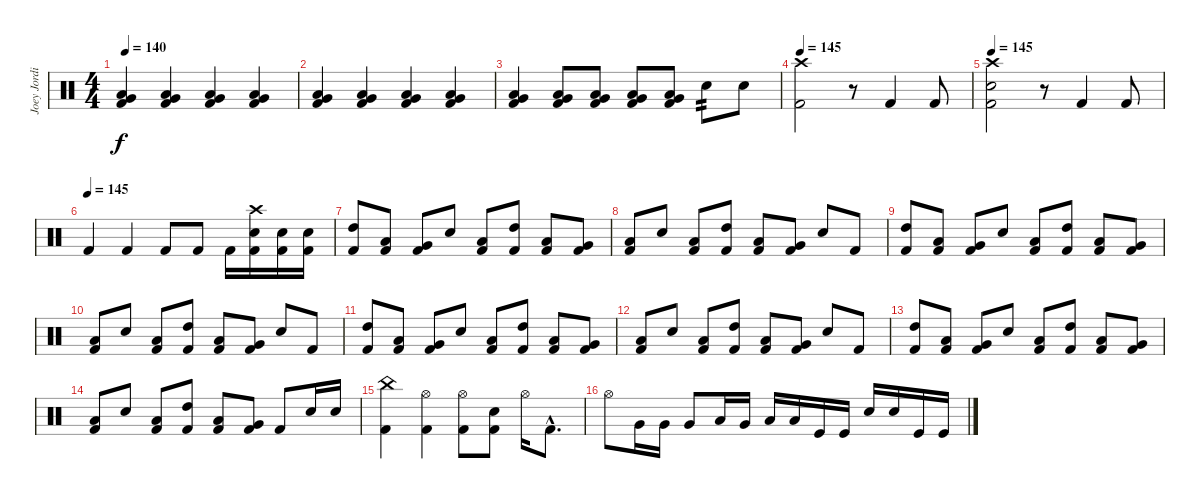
\track ("Joey Jordison" "Joey Jordi") {instrument percussion}
\staff {score}
\articulation defaults
\ts (4 4)
\tempo 140
\clef neutral
\ks c
("Kick (hit) 2" "Very Low Tom (hit)" "Low Tom (hit)").4{dy f} ("Kick (hit) 2" "Very Low Tom (hit)" "Low Tom (hit)").4 ("Kick (hit) 2" "Very Low Tom (hit)" "Low Tom (hit)").4 ("Kick (hit) 2" "Very Low Tom (hit)" "Low Tom (hit)").4 |
("Kick (hit) 2" "Very Low Tom (hit)" "Low Tom (hit)").4 ("Kick (hit) 2" "Very Low Tom (hit)" "Low Tom (hit)").4 ("Kick (hit) 2" "Very Low Tom (hit)" "Low Tom (hit)").4 ("Kick (hit) 2" "Very Low Tom (hit)" "Low Tom (hit)").4 |
("Kick (hit) 2" "Very Low Tom (hit)" "Low Tom (hit)").4 ("Kick (hit) 2" "Very Low Tom (hit)" "Low Tom (hit)").8 ("Kick (hit) 2" "Very Low Tom (hit)" "Low Tom (hit)").8 ("Kick (hit) 2" "Very Low Tom (hit)" "Low Tom (hit)").8 ("Kick (hit) 2" "Very Low Tom (hit)" "Low Tom (hit)").8 "Electric Snare (hit)".8{tp 2} "Electric Snare (hit)".8 |
\tempo 145
("Crash high (hit)" "Kick (hit) 2").2 r.8 "Kick (hit) 2".4 "Kick (hit) 2".8 |
\tempo 145
("Crash high (hit)" "Electric Snare (hit)" "Kick (hit) 2").2 r.8 "Kick (hit) 2".4 "Kick (hit) 2".8 |
\tempo (145)
"Kick (hit) 2".4 "Kick (hit) 2".4 "Kick (hit) 2".8 "Kick (hit) 2".8 "Kick (hit) 2".16 ("Crash high (hit)" "Electric Snare (hit)" "Kick (hit) 2").16 ("Electric Snare (hit)" "Kick (hit) 2").16 ("Electric Snare (hit)" "Kick (hit) 2").16 |
("High Tom (hit)" "Kick (hit) 2").8 ("Low Tom (hit)" "Kick (hit) 2").8 ("Very Low Tom (hit)" "Kick (hit) 2").8 "Electric Snare (hit)".8 ("Low Tom (hit)" "Kick (hit) 2").8 ("High Tom (hit)" "Kick (hit) 2").8 ("Low Tom (hit)" "Kick (hit) 2").8 ("Very Low Tom (hit)" "Kick (hit) 2").8 |
("Low Tom (hit)" "Kick (hit) 2").8 "Electric Snare (hit)".8 ("Low Tom (hit)" "Kick (hit) 2").8 ("High Tom (hit)" "Kick (hit) 2").8 ("Low Tom (hit)" "Kick (hit) 2").8 ("Very Low Tom (hit)" "Kick (hit) 2").8 "Electric Snare (hit)".8 "Kick (hit) 2".8 |
("High Tom (hit)" "Kick (hit) 2").8 ("Low Tom (hit)" "Kick (hit) 2").8 ("Very Low Tom (hit)" "Kick (hit) 2").8 "Electric Snare (hit)".8 ("Low Tom (hit)" "Kick (hit) 2").8 ("High Tom (hit)" "Kick (hit) 2").8 ("Low Tom (hit)" "Kick (hit) 2").8 ("Very Low Tom (hit)" "Kick (hit) 2").8 |
("Low Tom (hit)" "Kick (hit) 2").8 "Electric Snare (hit)".8 ("Low Tom (hit)" "Kick (hit) 2").8 ("High Tom (hit)" "Kick (hit) 2").8 ("Low Tom (hit)" "Kick (hit) 2").8 ("Very Low Tom (hit)" "Kick (hit) 2").8 "Electric Snare (hit)".8 "Kick (hit) 2".8 |
("High Tom (hit)" "Kick (hit) 2").8 ("Low Tom (hit)" "Kick (hit) 2").8 ("Very Low Tom (hit)" "Kick (hit) 2").8 "Electric Snare (hit)".8 ("Low Tom (hit)" "Kick (hit) 2").8 ("High Tom (hit)" "Kick (hit) 2").8 ("Low Tom (hit)" "Kick (hit) 2").8 ("Very Low Tom (hit)" "Kick (hit) 2").8 |
("Low Tom (hit)" "Kick (hit) 2").8 "Electric Snare (hit)".8 ("Low Tom (hit)" "Kick (hit) 2").8 ("High Tom (hit)" "Kick (hit) 2").8 ("Low Tom (hit)" "Kick (hit) 2").8 ("Very Low Tom (hit)" "Kick (hit) 2").8 "Electric Snare (hit)".8 "Kick (hit) 2".8 |
("High Tom (hit)" "Kick (hit) 2").8 ("Low Tom (hit)" "Kick (hit) 2").8 ("Very Low Tom (hit)" "Kick (hit) 2").8 "Electric Snare (hit)".8 ("Low Tom (hit)" "Kick (hit) 2").8 ("High Tom (hit)" "Kick (hit) 2").8 ("Low Tom (hit)" "Kick (hit) 2").8 ("Very Low Tom (hit)" "Kick (hit) 2").8 |
("Low Tom (hit)" "Kick (hit) 2").8 "Electric Snare (hit)".8 ("Low Tom (hit)" "Kick (hit) 2").8 ("High Tom (hit)" "Kick (hit) 2").8 ("Low Tom (hit)" "Kick (hit) 2").8 ("Very Low Tom (hit)" "Kick (hit) 2").8 "Kick (hit) 2".8 "Electric Snare (hit)".16 "Electric Snare (hit)".16 |
("China (hit)" "Kick (hit) 2").4 ("Hi-Hat (open)" "Kick (hit) 2").4 ("Hi-Hat (open)" "Kick (hit) 2").8 ("Electric Snare (hit)" "Kick (hit) 2").8 "Hi-Hat (open)".16 "Kick (hit) 2"{hac}.8{d} |
"Hi-Hat (open)".8 "Very Low Tom (hit)".16 "Very Low Tom (hit)".16 "Very Low Tom (hit)".8 "Low Floor Tom (hit)".16 "Very Low Tom (hit)".16 "Low Tom (hit)".16 "Low Floor Tom (hit)".16 "Kick (hit)".16 "Kick (hit)".16 "Electric Snare (hit)".16 "Electric Snare (hit)".16 "Kick (hit)".16 "Kick (hit)".16
